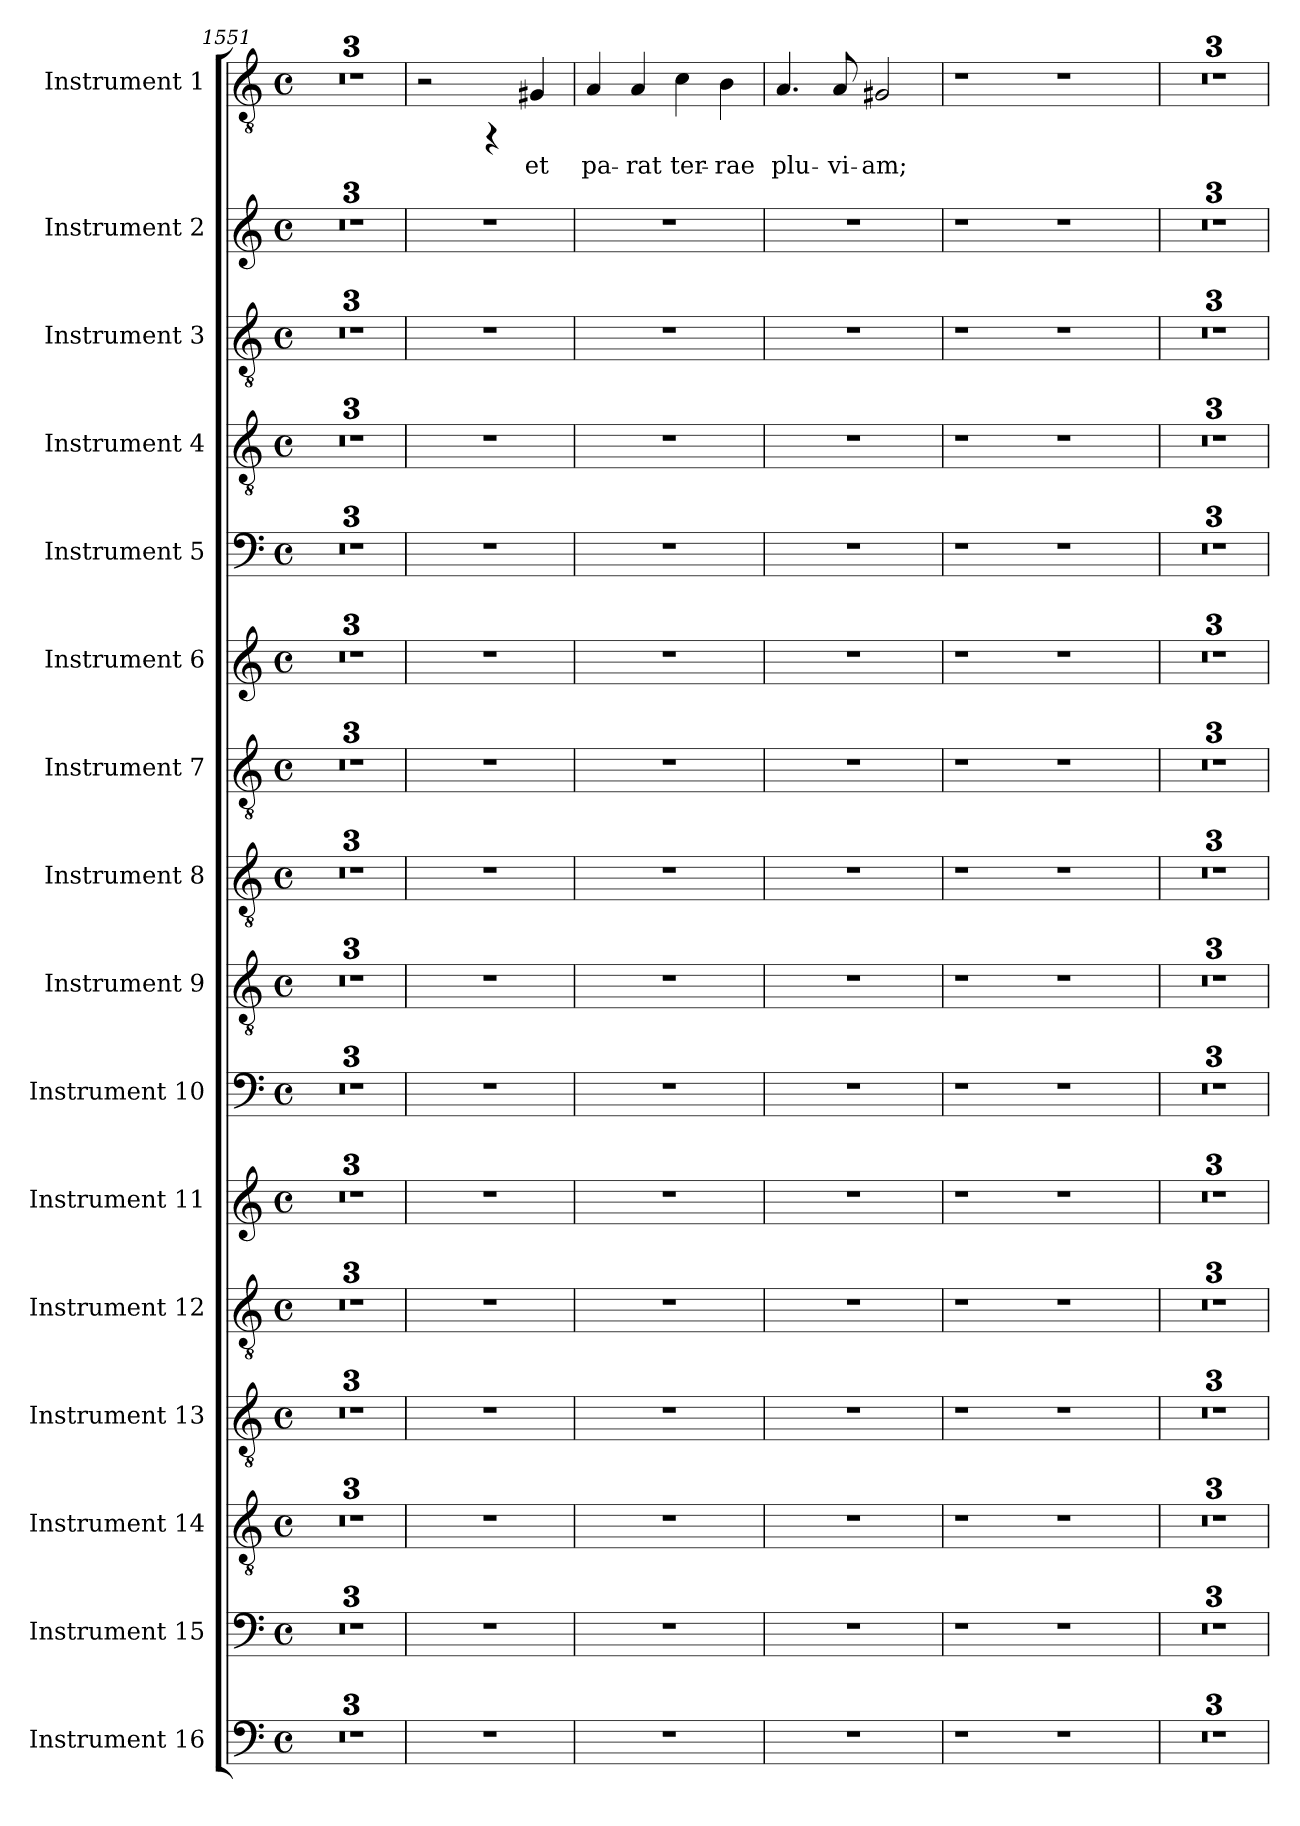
**kern	**kern	**kern	**kern	**kern	**kern	**kern	**kern	**kern	**kern	**kern	**kern	**kern	**kern	**kern	**kern	**text
*part16	*part15	*part14	*part13	*part12	*part11	*part10	*part9	*part8	*part7	*part6	*part5	*part4	*part3	*part2	*part1	*part1
*staff16	*staff15	*staff14	*staff13	*staff12	*staff11	*staff10	*staff9	*staff8	*staff7	*staff6	*staff5	*staff4	*staff3	*staff2	*staff1	*staff1
*I"Instrument 16	*I"Instrument 15	*I"Instrument 14	*I"Instrument 13	*I"Instrument 12	*I"Instrument 11	*I"Instrument 10	*I"Instrument 9	*I"Instrument 8	*I"Instrument 7	*I"Instrument 6	*I"Instrument 5	*I"Instrument 4	*I"Instrument 3	*I"Instrument 2	*I"Instrument 1	*
*clefF4	*clefF4	*clefGv2	*clefGv2	*clefGv2	*clefG2	*clefF4	*clefGv2	*clefGv2	*clefGv2	*clefG2	*clefF4	*clefGv2	*clefGv2	*clefG2	*clefGv2	*
*k[]	*k[]	*k[]	*k[]	*k[]	*k[]	*k[]	*k[]	*k[]	*k[]	*k[]	*k[]	*k[]	*k[]	*k[]	*k[]	*
*C:	*C:	*C:	*C:	*C:	*C:	*C:	*C:	*C:	*C:	*C:	*C:	*C:	*C:	*C:	*C:	*
*M4/4	*M4/4	*M4/4	*M4/4	*M4/4	*M4/4	*M4/4	*M4/4	*M4/4	*M4/4	*M4/4	*M4/4	*M4/4	*M4/4	*M4/4	*M4/4	*
*met(c)	*met(c)	*met(c)	*met(c)	*met(c)	*met(c)	*met(c)	*met(c)	*met(c)	*met(c)	*met(c)	*met(c)	*met(c)	*met(c)	*met(c)	*met(c)	*
=1551	=1551	=1551	=1551	=1551	=1551	=1551	=1551	=1551	=1551	=1551	=1551	=1551	=1551	=1551	=1551	=1551
1r	1r	1r	1r	1r	1r	1r	1r	1r	1r	1r	1r	1r	1r	1r	1r	.
=1552	=1552	=1552	=1552	=1552	=1552	=1552	=1552	=1552	=1552	=1552	=1552	=1552	=1552	=1552	=1552	=1552
1r	1r	1r	1r	1r	1r	1r	1r	1r	1r	1r	1r	1r	1r	1r	1r	.
=1553	=1553	=1553	=1553	=1553	=1553	=1553	=1553	=1553	=1553	=1553	=1553	=1553	=1553	=1553	=1553	=1553
1r	1r	1r	1r	1r	1r	1r	1r	1r	1r	1r	1r	1r	1r	1r	1r	.
=1554	=1554	=1554	=1554	=1554	=1554	=1554	=1554	=1554	=1554	=1554	=1554	=1554	=1554	=1554	=1554	=1554
1r	1r	1r	1r	1r	1r	1r	1r	1r	1r	1r	1r	1r	1r	1r	2r	.
.	.	.	.	.	.	.	.	.	.	.	.	.	.	.	4rFF	.
!	!	!	!	!	!	!	!	!	!	!	!	!	!	!	!	!LO:LY:b:cj
.	.	.	.	.	.	.	.	.	.	.	.	.	.	.	4G#X/	et
=1555	=1555	=1555	=1555	=1555	=1555	=1555	=1555	=1555	=1555	=1555	=1555	=1555	=1555	=1555	=1555	=1555
!	!	!	!	!	!	!	!	!	!	!	!	!	!	!	!	!LO:LY:b:cj
1r	1r	1r	1r	1r	1r	1r	1r	1r	1r	1r	1r	1r	1r	1r	4A/	pa-
!	!	!	!	!	!	!	!	!	!	!	!	!	!	!	!	!LO:LY:b:cj
.	.	.	.	.	.	.	.	.	.	.	.	.	.	.	4A/	-rat
!	!	!	!	!	!	!	!	!	!	!	!	!	!	!	!	!LO:LY:b:cj
.	.	.	.	.	.	.	.	.	.	.	.	.	.	.	4c\	ter-
!	!	!	!	!	!	!	!	!	!	!	!	!	!	!	!	!LO:LY:b:cj
.	.	.	.	.	.	.	.	.	.	.	.	.	.	.	4B\	-rae
=1556	=1556	=1556	=1556	=1556	=1556	=1556	=1556	=1556	=1556	=1556	=1556	=1556	=1556	=1556	=1556	=1556
!	!	!	!	!	!	!	!	!	!	!	!	!	!	!	!	!LO:LY:b:cj
1r	1r	1r	1r	1r	1r	1r	1r	1r	1r	1r	1r	1r	1r	1r	4.A/	plu-
!	!	!	!	!	!	!	!	!	!	!	!	!	!	!	!	!LO:LY:b:cj
.	.	.	.	.	.	.	.	.	.	.	.	.	.	.	8A/	-vi-
!	!	!	!	!	!	!	!	!	!	!	!	!	!	!	!	!LO:LY:b:cj
.	.	.	.	.	.	.	.	.	.	.	.	.	.	.	2G#X/	-am;
!!LO:LB:g=z
=1557	=1557	=1557	=1557	=1557	=1557	=1557	=1557	=1557	=1557	=1557	=1557	=1557	=1557	=1557	=1557	=1557
1r	1r	1r	1r	1r	1r	1r	1r	1r	1r	1r	1r	1r	1r	1r	1r	.
1r	1r	1r	1r	1r	1r	1r	1r	1r	1r	1r	1r	1r	1r	1r	1r	.
=1558	=1558	=1558	=1558	=1558	=1558	=1558	=1558	=1558	=1558	=1558	=1558	=1558	=1558	=1558	=1558	=1558
1r	1r	1r	1r	1r	1r	1r	1r	1r	1r	1r	1r	1r	1r	1r	1r	.
=1559	=1559	=1559	=1559	=1559	=1559	=1559	=1559	=1559	=1559	=1559	=1559	=1559	=1559	=1559	=1559	=1559
1r	1r	1r	1r	1r	1r	1r	1r	1r	1r	1r	1r	1r	1r	1r	1r	.
=1560	=1560	=1560	=1560	=1560	=1560	=1560	=1560	=1560	=1560	=1560	=1560	=1560	=1560	=1560	=1560	=1560
1r	1r	1r	1r	1r	1r	1r	1r	1r	1r	1r	1r	1r	1r	1r	1r	.
=	=	=	=	=	=	=	=	=	=	=	=	=	=	=	=	=
*-	*-	*-	*-	*-	*-	*-	*-	*-	*-	*-	*-	*-	*-	*-	*-	*-
